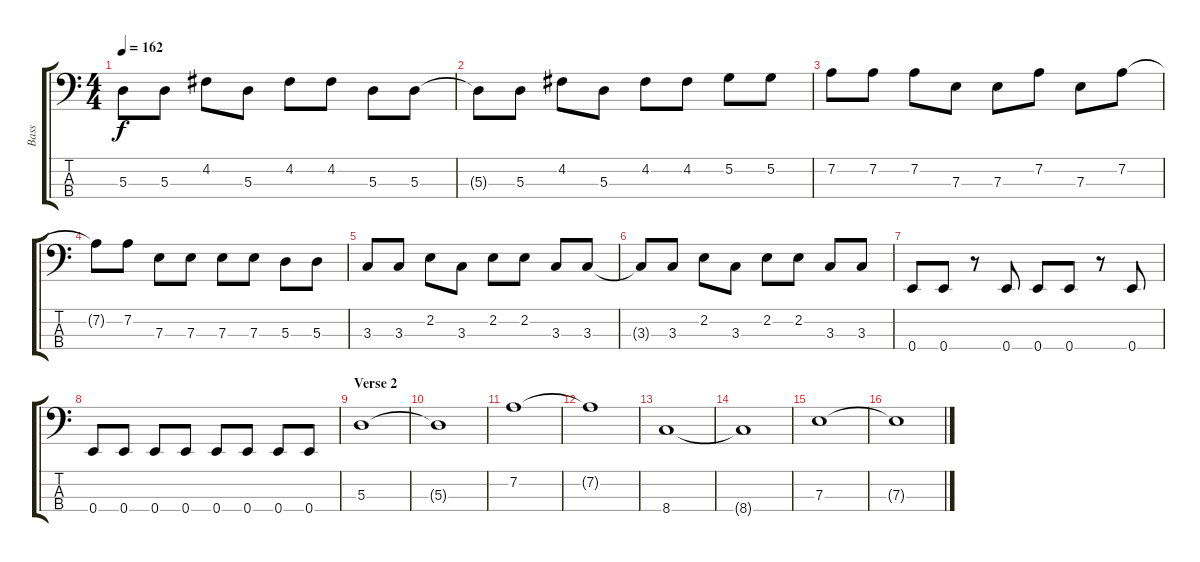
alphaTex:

\track ("Bass" "Bass") {instrument electricbassfinger}
\staff {score tabs}
\tuning (G2 D2 A1 E1) {hide}
\ts (4 4)
\tempo 162
\clef f4
\ks c
5.3.8{dy f} 5.3.8 4.2.8 5.3.8 4.2.8 4.2.8 5.3.8 5.3.8 |
5.3{t}.8 5.3.8 4.2.8 5.3.8 4.2.8 4.2.8 5.2.8 5.2.8 |
7.2.8 7.2.8 7.2.8 7.3.8 7.3.8 7.2.8 7.3.8 7.2.8 |
7.2{t}.8 7.2.8 7.3.8 7.3.8 7.3.8 7.3.8 5.3.8 5.3.8 |
3.3.8 3.3.8 2.2.8 3.3.8 2.2.8 2.2.8 3.3.8 3.3.8 |
3.3{t}.8 3.3.8 2.2.8 3.3.8 2.2.8 2.2.8 3.3.8 3.3.8 |
0.4.8 0.4.8 r.8 0.4.8 0.4.8 0.4.8 r.8 0.4.8 |
0.4.8 0.4.8 0.4.8 0.4.8 0.4.8 0.4.8 0.4.8 0.4.8 |
\section ("" "Verse 2")
5.3.1 |
5.3{t}.1 |
7.2.1 |
7.2{t}.1 |
8.4.1 |
8.4{t}.1 |
7.3.1 |
7.3{t}.1
